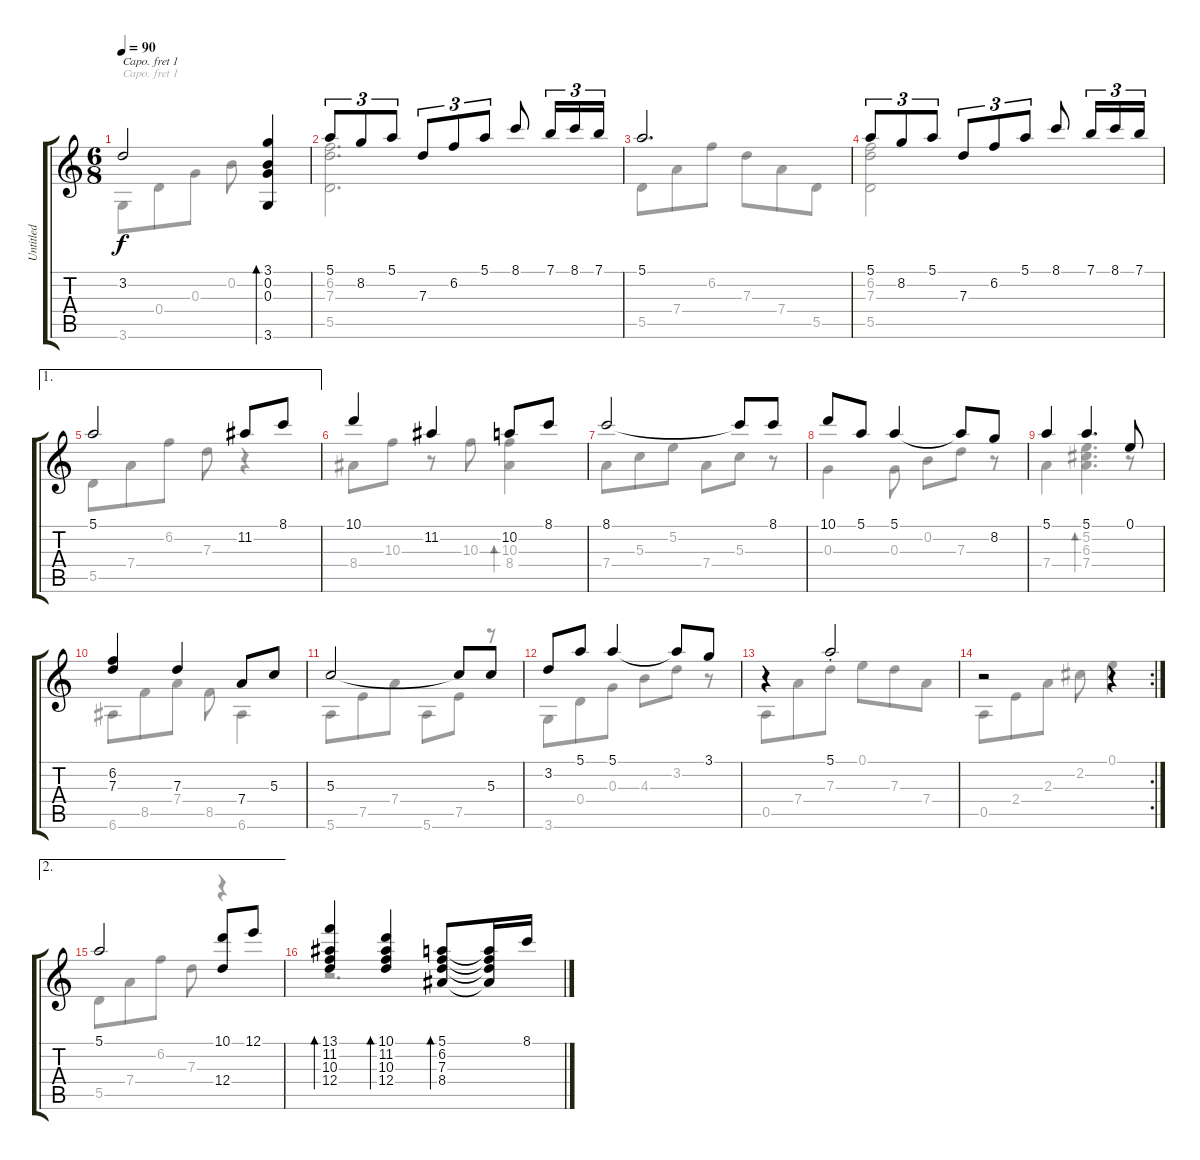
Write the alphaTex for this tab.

\track ("Untitled" "Untitled") {instrument acousticguitarnylon}
\staff {score tabs}
\capo 1
\tuning (Eb4 Bb3 Gb3 Db3 Ab2 Eb2) {hide}
\voice
\ts (6 8)
\tempo 90
\clef g2
\ks c
3.2.2{dy f} (3.1 0.2 0.3 3.6).4{bd 30} |
5.1.8{tu (3 2)} 8.2.8{tu (3 2)} 5.1.8{tu (3 2)} 7.3.8{tu (3 2)} 6.2.8{tu (3 2)} 5.1.8{tu (3 2)} 8.1.8 7.1.16{tu (3 2)} 8.1.16{tu (3 2)} 7.1.16{tu (3 2)} |
5.1.2{d} |
5.1.8{tu (3 2)} 8.2.8{tu (3 2)} 5.1.8{tu (3 2)} 7.3.8{tu (3 2)} 6.2.8{tu (3 2)} 5.1.8{tu (3 2)} 8.1.8 7.1.16{tu (3 2)} 8.1.16{tu (3 2)} 7.1.16{tu (3 2)} |
\ae 1
5.1.2 11.2.8 8.1.8 |
10.1.4 11.2.4 10.2.8 8.1.8 |
8.1.2 8.1{t}.8 8.1.8 |
10.1.8 5.1.8 5.1.4 5.1{t}.8 8.2.8 |
5.1.4 5.1.4{d} 0.1.8 |
(6.2 7.3).4 7.3.4 7.4.8 5.3.8 |
5.3.2 5.3{t}.8 5.3.8 |
3.2.8 5.1.8 5.1.4 5.1{t}.8 3.1.8 |
r.4 5.1{st}.2 |
\rc 2
r.2 r.4 |
\ae 2
5.1.2 (10.1 12.4).8 12.1.8 |
(13.1 11.2 10.3 12.4).4{bd 30} (10.1 11.2 10.3 12.4).4{bd 30} (5.1 6.2 7.3 8.4).8{bd 30} (5.1{t} 6.2{t} 7.3{t} 8.4{t}).16 8.1.16
\voice
\clef g2
\ottava regular
\simile none
\ks c
3.6.8{dy f} 0.4.8 0.3.8 0.2.8 |
(6.2 7.3 5.5).2{d} |
5.5.8 7.4.8 6.2.8 7.3.8 7.4.8 5.5.8 |
(6.2{st} 7.3{st} 5.5{st}).2 |
5.5.8 7.4.8 6.2.8 7.3.8 r.4 |
8.4.8 10.3.8 r.8 10.3.8 (10.3 8.4).4{bd 30} |
7.4.8 5.3.8 5.2.8 7.4.8 5.3.8 r.8 |
0.3.4 0.3.8 0.2.8 7.3.8 r.8 |
7.4.4 (5.2 6.3 7.4).4{d bd 30} r.8 |
6.6.8 8.5.8 7.4.8 8.5.8 6.6.4 |
5.6.8 7.5.8 7.4.8 5.6.8 7.5.8 r.8 |
3.6.8 0.4.8 0.3.8 4.3.8 3.2.8 r.8 |
0.5.8 7.4.8 7.3.8 0.1.8 7.3.8 7.4.8 |
0.5.8 2.4.8 2.3.8 2.2.8 0.1.4 |
5.5.8 7.4.8 6.2.8 7.3.8 r.4 |
r.2{d}
